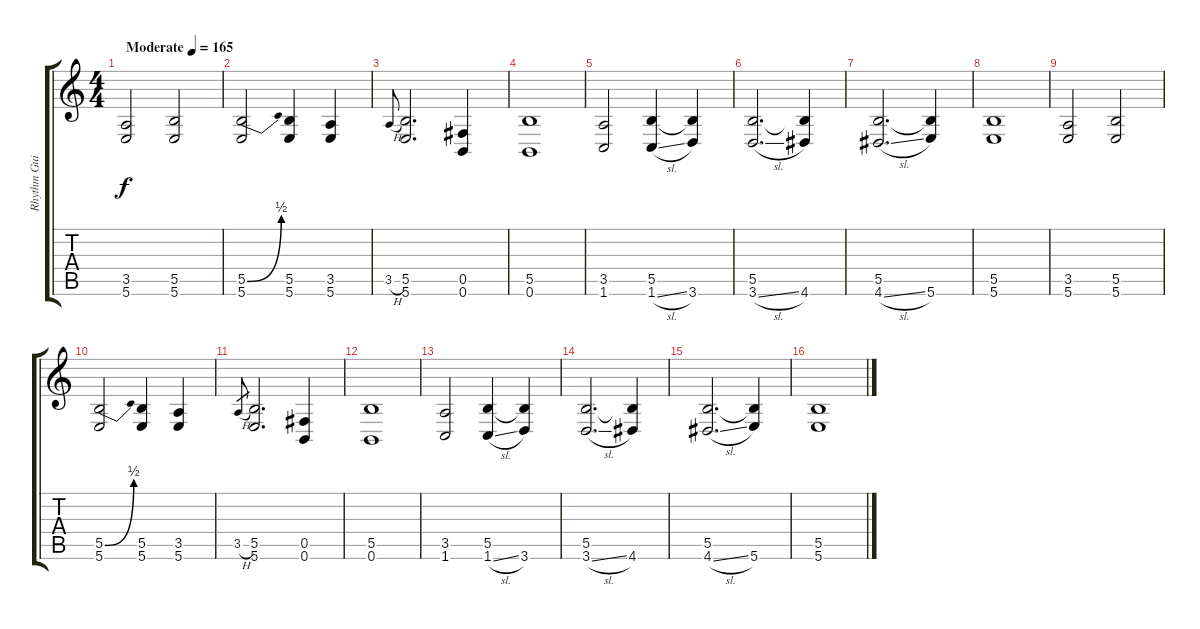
\track ("Rhythm Guitar" "Rhythm Gui") {instrument overdrivenguitar}
\staff {score tabs}
\tuning (Db4 Ab3 E3 B2 Gb2 B1) {hide}
\ts (4 4)
\tempo (165 "Moderate")
\clef g2
\ks c
(3.5 5.6).2{dy f instrument overdrivenguitar} (5.5 5.6).2 |
(5.5{be (bend 0 0 60 2)} 5.6).2 (5.5 5.6).4 (3.5 5.6).4 |
3.5{h}.8{gr onbeat} (5.5 5.6).2{d} (0.5 0.6).4 |
(5.5 0.6).1 |
(3.5 1.6).2 (5.5 1.6{sl}).4 (5.5{t} 3.6).4 |
(5.5 3.6{sl}).2{d} (5.5{t} 4.6).4 |
(5.5 4.6{sl}).2{d} (5.5{t} 5.6).4 |
(5.5 5.6).1 |
(3.5 5.6).2 (5.5 5.6).2 |
(5.5{be (bend 0 0 60 2)} 5.6).2 (5.5 5.6).4 (3.5 5.6).4 |
3.5{h}.8{gr} (5.5 5.6).2{d} (0.5 0.6).4 |
(5.5 0.6).1 |
(3.5 1.6).2 (5.5 1.6{sl}).4 (5.5{t} 3.6).4 |
(5.5 3.6{sl}).2{d} (5.5{t} 4.6).4 |
(5.5 4.6{sl}).2{d} (5.5{t} 5.6).4 |
(5.5 5.6).1{instrument overdrivenguitar}
